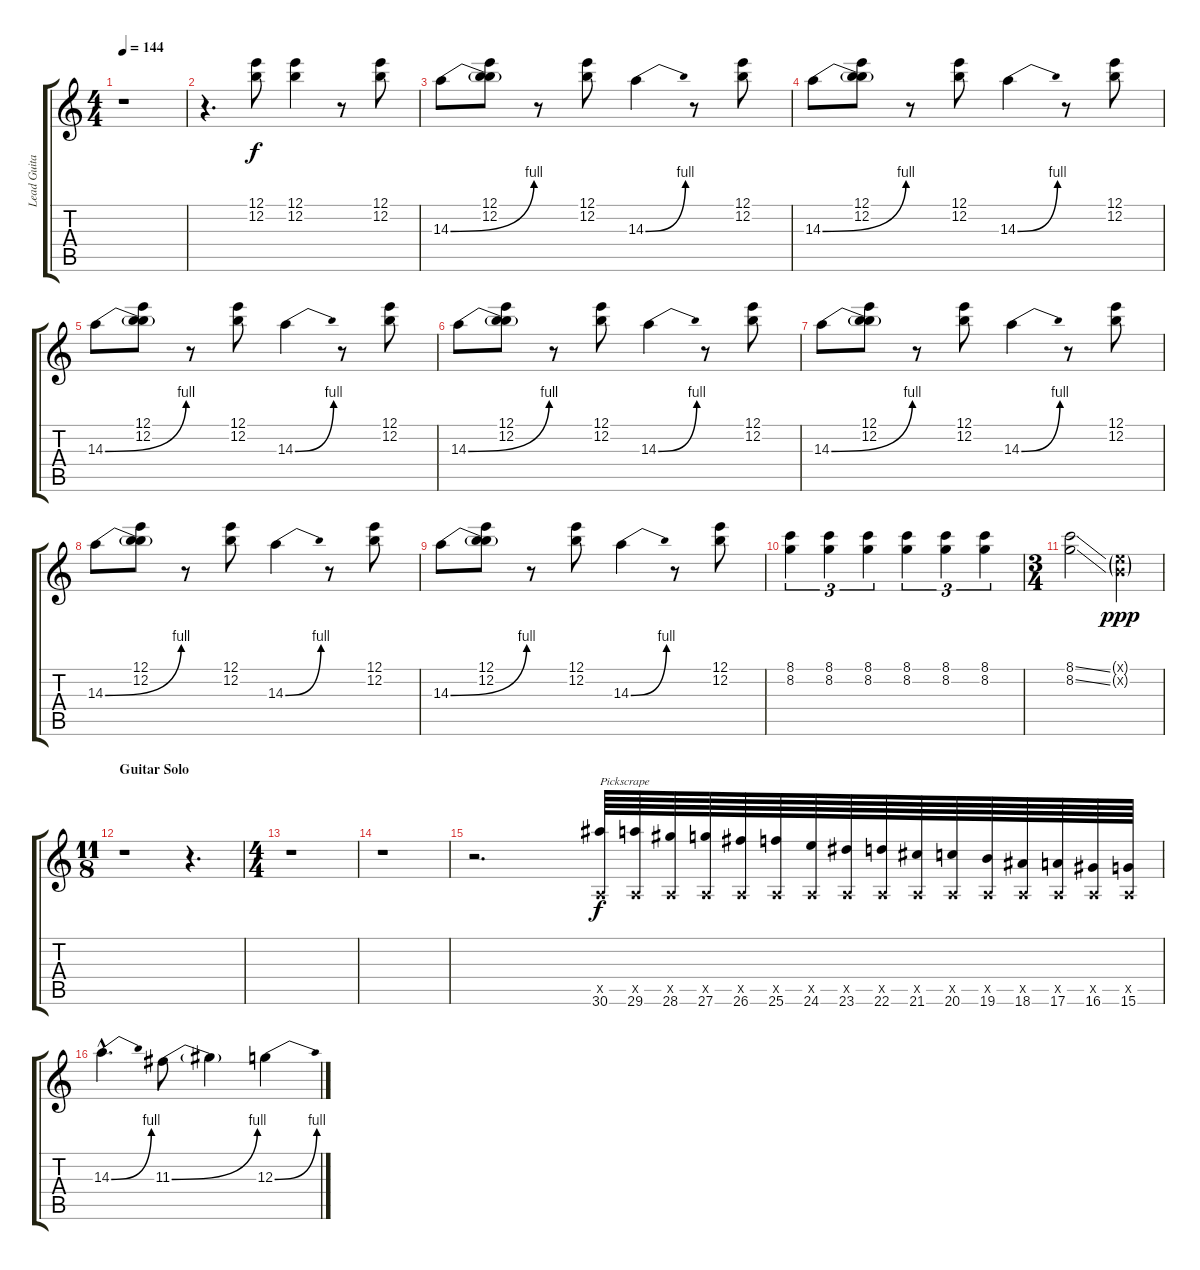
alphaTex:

\track ("Lead Guitar" "Lead Guita") {instrument overdrivenguitar}
\staff {score tabs}
\tuning (E4 B3 G3 D3 A2 E2) {hide}
\ts (4 4)
\tempo 144
\clef g2
\ks c
r.1{dy f} |
r.4{d} (12.1 12.2).8 (12.1 12.2).4 r.8 (12.1 12.2).8 |
14.3{be (bend 0 0 60 4)}.8 (12.1 12.2 14.3{t}).8 r.8 (12.1 12.2).8 14.3{be (bend 0 0 60 4)}.4 r.8 (12.1 12.2).8 |
14.3{be (bend 0 0 60 4)}.8 (12.1 12.2 14.3{t}).8 r.8 (12.1 12.2).8 14.3{be (bend 0 0 60 4)}.4 r.8 (12.1 12.2).8 |
14.3{be (bend 0 0 60 4)}.8 (12.1 12.2 14.3{t}).8 r.8 (12.1 12.2).8 14.3{be (bend 0 0 60 4)}.4 r.8 (12.1 12.2).8 |
14.3{be (bend 0 0 60 4)}.8 (12.1 12.2 14.3{t}).8 r.8 (12.1 12.2).8 14.3{be (bend 0 0 60 4)}.4 r.8 (12.1 12.2).8 |
14.3{be (bend 0 0 60 4)}.8 (12.1 12.2 14.3{t}).8 r.8 (12.1 12.2).8 14.3{be (bend 0 0 60 4)}.4 r.8 (12.1 12.2).8 |
14.3{be (bend 0 0 60 4)}.8 (12.1 12.2 14.3{t}).8 r.8 (12.1 12.2).8 14.3{be (bend 0 0 60 4)}.4 r.8 (12.1 12.2).8 |
14.3{be (bend 0 0 60 4)}.8 (12.1 12.2 14.3{t}).8 r.8 (12.1 12.2).8 14.3{be (bend 0 0 60 4)}.4 r.8 (12.1 12.2).8 |
(8.1 8.2).4{tu (3 2)} (8.1 8.2).4{tu (3 2)} (8.1 8.2).4{tu (3 2)} (8.1 8.2).4{tu (3 2)} (8.1 8.2).4{tu (3 2)} (8.1 8.2).4{tu (3 2)} |
\ts (3 4)
(8.1{ss} 8.2{ss}).2 (0.1{g x} 0.2{g x}).4{dy ppp} |
\ts (11 8)
\section ("" "Guitar Solo")
r.1 r.4{d} |
\ts (4 4)
r.1 |
r.1 |
r.2{d} (0.5{x} 30.6).64{txt "Pickscrape" dy f} (0.5{x} 29.6).64 (0.5{x} 28.6).64 (0.5{x} 27.6).64 (0.5{x} 26.6).64 (0.5{x} 25.6).64 (0.5{x} 24.6).64 (0.5{x} 23.6).64 (0.5{x} 22.6).64 (0.5{x} 21.6).64 (0.5{x} 20.6).64 (0.5{x} 19.6).64 (0.5{x} 18.6).64 (0.5{x} 17.6).64 (0.5{x} 16.6).64 (0.5{x} 15.6).64 |
14.3{be (bend 0 0 60 4) hac}.4{d} 11.3{be (bend 0 0 60 4)}.8 11.3{t}.4 12.3{be (bend 0 0 60 4)}.4
